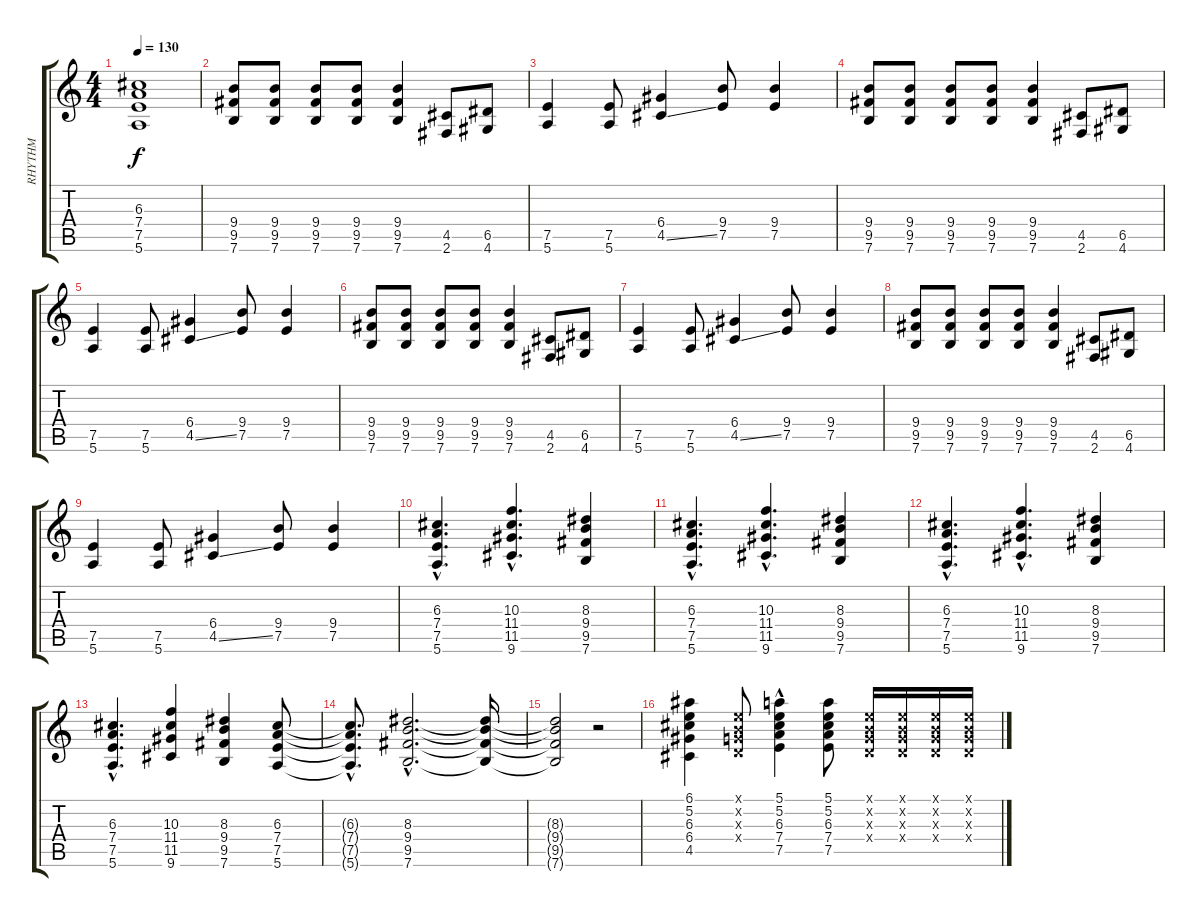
\track ("RHYTHM" "RHYTHM") {instrument distortionguitar}
\staff {score tabs}
\tuning (E4 B3 G3 D3 A2 E2) {hide}
\ts (4 4)
\tempo 130
\clef g2
\ks c
(6.3{t} 7.4{t} 7.5{t} 5.6{t}).1{dy f} |
(9.4 9.5 7.6).8 (9.4 9.5 7.6).8 (9.4 9.5 7.6).8 (9.4 9.5 7.6).8 (9.4 9.5 7.6).4 (4.5 2.6).8 (6.5 4.6).8 |
(7.5 5.6).4 (7.5 5.6).8 (6.4 4.5{ss}).4 (9.4 7.5).8 (9.4 7.5).4 |
(9.4 9.5 7.6).8 (9.4 9.5 7.6).8 (9.4 9.5 7.6).8 (9.4 9.5 7.6).8 (9.4 9.5 7.6).4 (4.5 2.6).8 (6.5 4.6).8 |
(7.5 5.6).4 (7.5 5.6).8 (6.4 4.5{ss}).4 (9.4 7.5).8 (9.4 7.5).4 |
(9.4 9.5 7.6).8 (9.4 9.5 7.6).8 (9.4 9.5 7.6).8 (9.4 9.5 7.6).8 (9.4 9.5 7.6).4 (4.5 2.6).8 (6.5 4.6).8 |
(7.5 5.6).4 (7.5 5.6).8 (6.4 4.5{ss}).4 (9.4 7.5).8 (9.4 7.5).4 |
(9.4 9.5 7.6).8 (9.4 9.5 7.6).8 (9.4 9.5 7.6).8 (9.4 9.5 7.6).8 (9.4 9.5 7.6).4 (4.5 2.6).8 (6.5 4.6).8 |
(7.5 5.6).4 (7.5 5.6).8 (6.4 4.5{ss}).4 (9.4 7.5).8 (9.4 7.5).4 |
(6.3{hac} 7.4{hac} 7.5{hac} 5.6{hac}).4{d} (10.3{hac} 11.4{hac} 11.5{hac} 9.6{hac}).4{d} (8.3 9.4 9.5 7.6).4 |
(6.3{hac} 7.4{hac} 7.5{hac} 5.6{hac}).4{d} (10.3{hac} 11.4{hac} 11.5{hac} 9.6{hac}).4{d} (8.3 9.4 9.5 7.6).4 |
(6.3{hac} 7.4{hac} 7.5{hac} 5.6{hac}).4{d} (10.3{hac} 11.4{hac} 11.5{hac} 9.6{hac}).4{d} (8.3 9.4 9.5 7.6).4 |
(6.3{hac} 7.4{hac} 7.5{hac} 5.6{hac}).4{d} (10.3 11.4 11.5 9.6).4 (8.3 9.4 9.5 7.6).4 (6.3 7.4 7.5 5.6).8 |
(6.3{hac t} 7.4{hac t} 7.5{hac t} 5.6{hac t}).8{d} (8.3{hac} 9.4{hac} 9.5{hac} 7.6{hac}).2{d} (8.3{t} 9.4{t} 9.5{t} 7.6{t}).16 |
(8.3{t} 9.4{t} 9.5{t} 7.6{t}).2 r.2 |
(6.1 5.2 6.3 6.4 4.5).4{volume 12} (0.1{x} 0.2{x} 0.3{x} 0.4{x}).8 (5.1{hac} 5.2 6.3 7.4 7.5).4 (5.1 5.2 6.3 7.4 7.5).8 (0.1{x} 0.2{x} 0.3{x} 0.4{x}).16 (0.1{x} 0.2{x} 0.3{x} 0.4{x}).16 (0.1{x} 0.2{x} 0.3{x} 0.4{x}).16 (0.1{x} 0.2{x} 0.3{x} 0.4{x}).16
